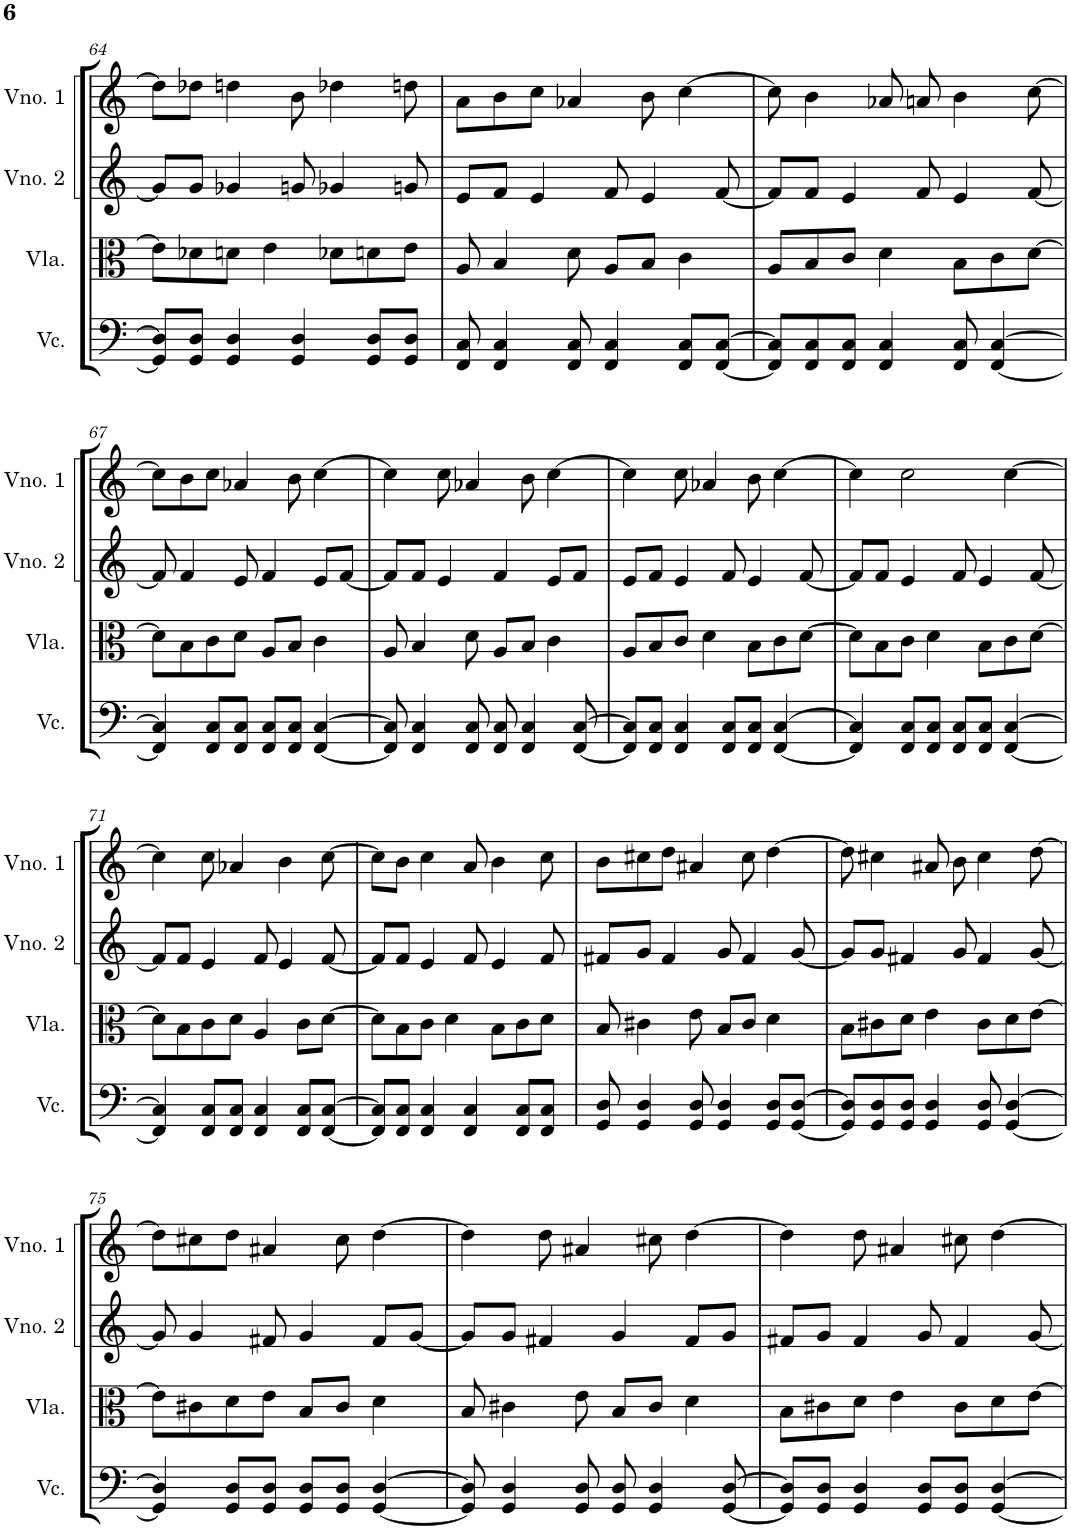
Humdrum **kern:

**kern	**kern	**kern	**kern
*part4	*part3	*part2	*part1
*staff4	*staff3	*staff2	*staff1
*I"Violoncelo	*I"Viola	*I"Violino 2	*I"Violino 1
*I'Vc.	*I'Vla.	*I'Vno. 2	*I'Vno. 1
!!LO:PB:g=z
*clefF4	*clefC3	*clefG2	*clefG2
*k[]	*k[]	*k[]	*k[]
*M4/4	*M4/4	*M4/4	*M4/4
=64	=64	=64	=64
8GG/] 8D/]L	8e\L]	8g/L]	8dd\L]
8GG/ 8D/J	8d-X\	8g/J	8dd-X\J
4GG/ 4D/	8dn\J	4g-X/	4ddn\
.	4e\	.	.
4GG/ 4D/	.	8gn/	8b\
.	8d-X\L	4g-X/	4dd-X\
8GG/ 8D/L	8dn\	.	.
8GG/ 8D/J	8e\J	8gn/	8ddn\
=65	=65	=65	=65
8FF/ 8C/	8A/	8e/L	8a\L
4FF/ 4C/	4B/	8f/J	8b\
.	.	4e/	8cc\J
8FF/ 8C/	8d\	.	4a-X/
4FF/ 4C/	8A/L	8f/	.
.	8B/J	4e/	8b\
8FF/ 8C/L	4c\	.	[4cc\
[8FF/ [8C/J	.	[8f/	.
=66	=66	=66	=66
8FF/] 8C/]L	8A/L	8f/L]	8cc\]
8FF/ 8C/	8B/	8f/J	4b\
8FF/ 8C/J	8c/J	4e/	.
4FF/ 4C/	4d\	.	8a-X/
.	.	8f/	8an/
8FF/ 8C/	8B\L	4e/	4b\
[4FF/ [4C/	8c\	.	.
.	[8d\J	[8f/	[8cc\
!!LO:LB:g=z
=67	=67	=67	=67
4FF/] 4C/]	8d\L]	8f/]	8cc\L]
.	8B\	4f/	8b\
8FF/ 8C/L	8c\	.	8cc\J
8FF/ 8C/J	8d\J	8e/	4a-X/
8FF/ 8C/L	8A/L	4f/	.
8FF/ 8C/J	8B/J	.	8b\
[4FF/ [4C/	4c\	8e/L	[4cc\
.	.	[8f/J	.
=68	=68	=68	=68
8FF/] 8C/]	8A/	8f/L]	4cc\]
4FF/ 4C/	4B/	8f/J	.
.	.	4e/	8cc\
8FF/ 8C/	8d\	.	4a-X/
8FF/ 8C/	8A/L	4f/	.
4FF/ 4C/	8B/J	.	8b\
.	4c\	8e/L	[4cc\
[8FF/ [8C/	.	8f/J	.
=69	=69	=69	=69
8FF/] 8C/]L	8A/L	8e/L	4cc\]
8FF/ 8C/J	8B/	8f/J	.
4FF/ 4C/	8c/J	4e/	8cc\
.	4d\	.	4a-X/
8FF/ 8C/L	.	8f/	.
8FF/ 8C/J	8B\L	4e/	8b\
[4FF/ [4C/	8c\	.	[4cc\
.	[8d\J	[8f/	.
=70	=70	=70	=70
4FF/] 4C/]	8d\L]	8f/L]	4cc\]
.	8B\	8f/J	.
8FF/ 8C/L	8c\J	4e/	2cc\
8FF/ 8C/J	4d\	.	.
8FF/ 8C/L	.	8f/	.
8FF/ 8C/J	8B\L	4e/	.
[4FF/ [4C/	8c\	.	[4cc\
.	[8d\J	[8f/	.
!!LO:LB:g=z
=71	=71	=71	=71
4FF/] 4C/]	8d\L]	8f/L]	4cc\]
.	8B\	8f/J	.
8FF/ 8C/L	8c\	4e/	8cc\
8FF/ 8C/J	8d\J	.	4a-X/
4FF/ 4C/	4A/	8f/	.
.	.	4e/	4b\
8FF/ 8C/L	8c\L	.	.
[8FF/ [8C/J	[8d\J	[8f/	[8cc\
=72	=72	=72	=72
8FF/] 8C/]L	8d\L]	8f/L]	8cc\L]
8FF/ 8C/J	8B\	8f/J	8b\J
4FF/ 4C/	8c\J	4e/	4cc\
.	4d\	.	.
4FF/ 4C/	.	8f/	8a/
.	8B\L	4e/	4b\
8FF/ 8C/L	8c\	.	.
8FF/ 8C/J	8d\J	8f/	8cc\
=73	=73	=73	=73
8GG/ 8D/	8B/	8f#X/L	8b\L
4GG/ 4D/	4c#X\	8g/J	8cc#X\
.	.	4f#/	8dd\J
8GG/ 8D/	8e\	.	4a#X/
4GG/ 4D/	8B/L	8g/	.
.	8c#/J	4f#/	8cc#\
8GG/ 8D/L	4d\	.	[4dd\
[8GG/ [8D/J	.	[8g/	.
=74	=74	=74	=74
8GG/] 8D/]L	8B\L	8g/L]	8dd\]
8GG/ 8D/	8c#X\	8g/J	4cc#X\
8GG/ 8D/J	8d\J	4f#X/	.
4GG/ 4D/	4e\	.	8a#X/
.	.	8g/	8b\
8GG/ 8D/	8c#\L	4f#/	4cc#\
[4GG/ [4D/	8d\	.	.
.	[8e\J	[8g/	[8dd\
!!LO:LB:g=z
=75	=75	=75	=75
4GG/] 4D/]	8e\L]	8g/]	8dd\L]
.	8c#X\	4g/	8cc#X\
8GG/ 8D/L	8d\	.	8dd\J
8GG/ 8D/J	8e\J	8f#X/	4a#X/
8GG/ 8D/L	8B/L	4g/	.
8GG/ 8D/J	8c#/J	.	8cc#\
[4GG/ [4D/	4d\	8f#/L	[4dd\
.	.	[8g/J	.
=76	=76	=76	=76
8GG/] 8D/]	8B/	8g/L]	4dd\]
4GG/ 4D/	4c#X\	8g/J	.
.	.	4f#X/	8dd\
8GG/ 8D/	8e\	.	4a#X/
8GG/ 8D/	8B/L	4g/	.
4GG/ 4D/	8c#/J	.	8cc#X\
.	4d\	8f#/L	[4dd\
[8GG/ [8D/	.	8g/J	.
=77	=77	=77	=77
8GG/] 8D/]L	8B\L	8f#X/L	4dd\]
8GG/ 8D/J	8c#X\	8g/J	.
4GG/ 4D/	8d\J	4f#/	8dd\
.	4e\	.	4a#X/
8GG/ 8D/L	.	8g/	.
8GG/ 8D/J	8c#\L	4f#/	8cc#X\
[4GG/ [4D/	8d\	.	[4dd\
.	[8e\J	[8g/	.
=	=	=	=
*-	*-	*-	*-
